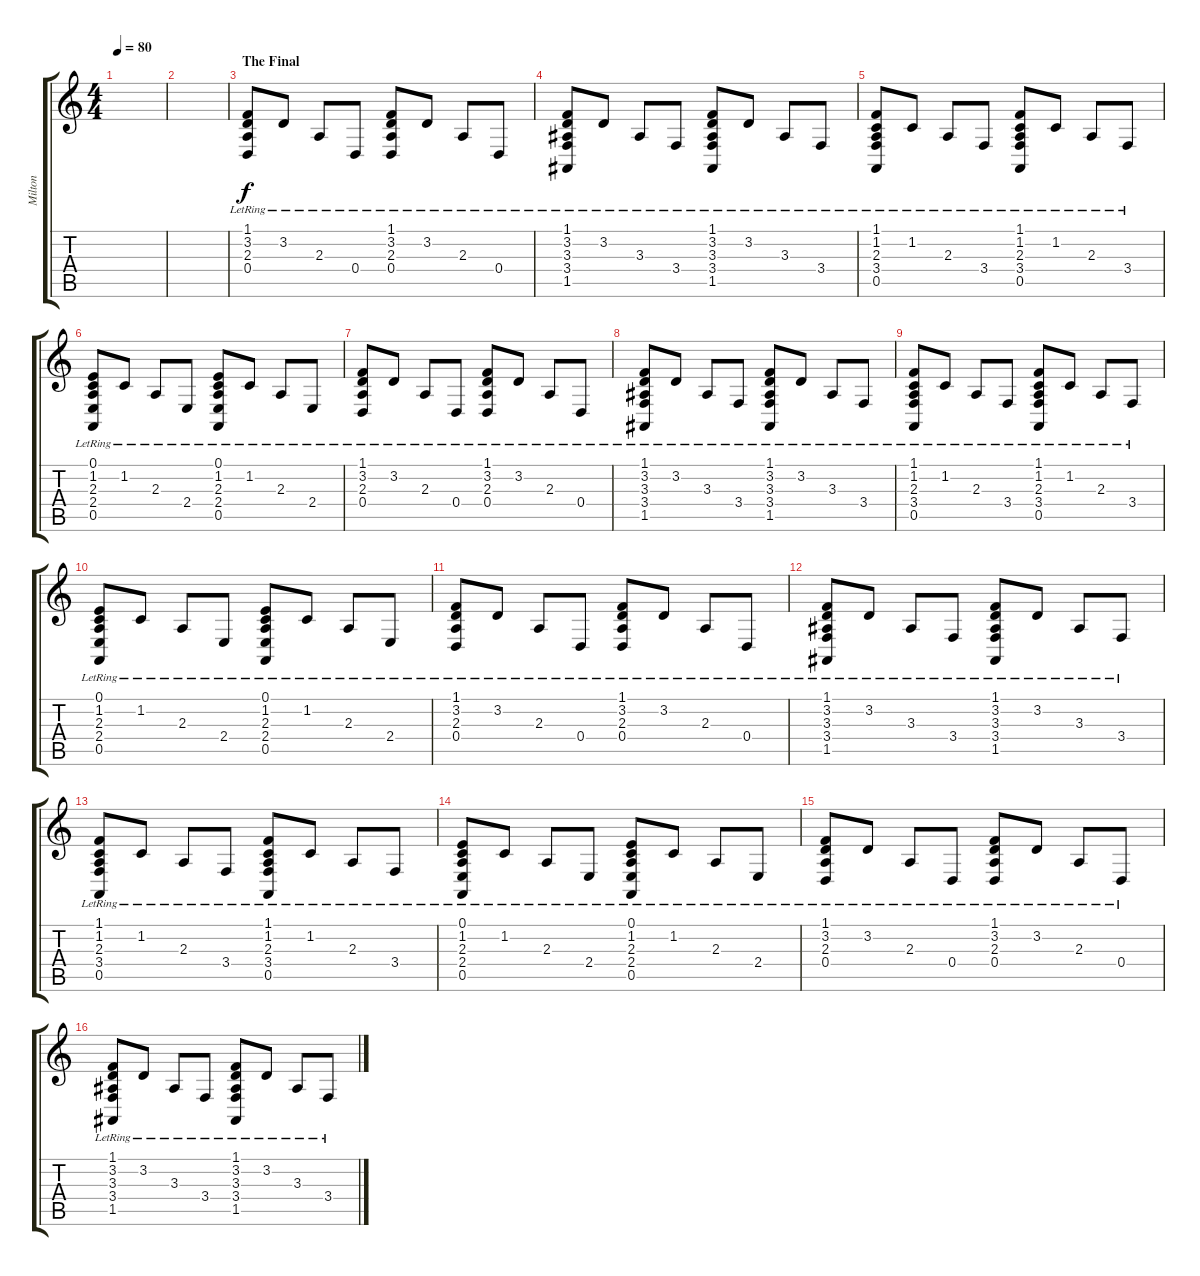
\track ("Milton" "Milton") {instrument acousticgrandpiano}
\staff {score tabs}
\tuning (E4 B3 G3 D3 A2 E2) {hide}
\ts (4 4)
\tempo 80
\clef g2
\ks c
|
|
\section ("" "The Final  ")
(1.1{lr} 3.2{lr} 2.3{lr} 0.4{lr}).8 3.2{lr}.8 2.3{lr}.8 0.4{lr}.8 (1.1{lr} 3.2{lr} 2.3{lr} 0.4{lr}).8 3.2{lr}.8 2.3{lr}.8 0.4{lr}.8 |
(1.1{lr} 3.2{lr} 3.3{lr} 3.4{lr} 1.5{lr}).8 3.2{lr}.8 3.3{lr}.8 3.4{lr}.8 (1.1{lr} 3.2{lr} 3.3{lr} 3.4{lr} 1.5{lr}).8 3.2{lr}.8 3.3{lr}.8 3.4{lr}.8 |
(1.1{lr} 1.2{lr} 2.3{lr} 3.4{lr} 0.5{lr}).8 1.2{lr}.8 2.3{lr}.8 3.4{lr}.8 (1.1{lr} 1.2{lr} 2.3{lr} 3.4{lr} 0.5{lr}).8 1.2{lr}.8 2.3{lr}.8 3.4{lr}.8 |
(0.1{lr} 1.2{lr} 2.3{lr} 2.4{lr} 0.5{lr}).8 1.2{lr}.8 2.3{lr}.8 2.4{lr}.8 (0.1{lr} 1.2{lr} 2.3{lr} 2.4{lr} 0.5{lr}).8 1.2{lr}.8 2.3{lr}.8 2.4{lr}.8 |
(1.1{lr} 3.2{lr} 2.3{lr} 0.4{lr}).8 3.2{lr}.8 2.3{lr}.8 0.4{lr}.8 (1.1{lr} 3.2{lr} 2.3{lr} 0.4{lr}).8 3.2{lr}.8 2.3{lr}.8 0.4{lr}.8 |
(1.1{lr} 3.2{lr} 3.3{lr} 3.4{lr} 1.5{lr}).8 3.2{lr}.8 3.3{lr}.8 3.4{lr}.8 (1.1{lr} 3.2{lr} 3.3{lr} 3.4{lr} 1.5{lr}).8 3.2{lr}.8 3.3{lr}.8 3.4{lr}.8 |
(1.1{lr} 1.2{lr} 2.3{lr} 3.4{lr} 0.5{lr}).8 1.2{lr}.8 2.3{lr}.8 3.4{lr}.8 (1.1{lr} 1.2{lr} 2.3{lr} 3.4{lr} 0.5{lr}).8 1.2{lr}.8 2.3{lr}.8 3.4{lr}.8 |
(0.1{lr} 1.2{lr} 2.3{lr} 2.4{lr} 0.5{lr}).8 1.2{lr}.8 2.3{lr}.8 2.4{lr}.8 (0.1{lr} 1.2{lr} 2.3{lr} 2.4{lr} 0.5{lr}).8 1.2{lr}.8 2.3{lr}.8 2.4{lr}.8 |
(1.1{lr} 3.2{lr} 2.3{lr} 0.4{lr}).8 3.2{lr}.8 2.3{lr}.8 0.4{lr}.8 (1.1{lr} 3.2{lr} 2.3{lr} 0.4{lr}).8 3.2{lr}.8 2.3{lr}.8 0.4{lr}.8 |
(1.1{lr} 3.2{lr} 3.3{lr} 3.4{lr} 1.5{lr}).8 3.2{lr}.8 3.3{lr}.8 3.4{lr}.8 (1.1{lr} 3.2{lr} 3.3{lr} 3.4{lr} 1.5{lr}).8 3.2{lr}.8 3.3{lr}.8 3.4{lr}.8 |
(1.1{lr} 1.2{lr} 2.3{lr} 3.4{lr} 0.5{lr}).8 1.2{lr}.8 2.3{lr}.8 3.4{lr}.8 (1.1{lr} 1.2{lr} 2.3{lr} 3.4{lr} 0.5{lr}).8 1.2{lr}.8 2.3{lr}.8 3.4{lr}.8 |
(0.1{lr} 1.2{lr} 2.3{lr} 2.4{lr} 0.5{lr}).8 1.2{lr}.8 2.3{lr}.8 2.4{lr}.8 (0.1{lr} 1.2{lr} 2.3{lr} 2.4{lr} 0.5{lr}).8 1.2{lr}.8 2.3{lr}.8 2.4{lr}.8 |
(1.1{lr} 3.2{lr} 2.3{lr} 0.4{lr}).8 3.2{lr}.8 2.3{lr}.8 0.4{lr}.8 (1.1{lr} 3.2{lr} 2.3{lr} 0.4{lr}).8 3.2{lr}.8 2.3{lr}.8 0.4{lr}.8 |
(1.1{lr} 3.2{lr} 3.3{lr} 3.4{lr} 1.5{lr}).8 3.2{lr}.8 3.3{lr}.8 3.4{lr}.8 (1.1{lr} 3.2{lr} 3.3{lr} 3.4{lr} 1.5{lr}).8 3.2{lr}.8 3.3{lr}.8 3.4{lr}.8
